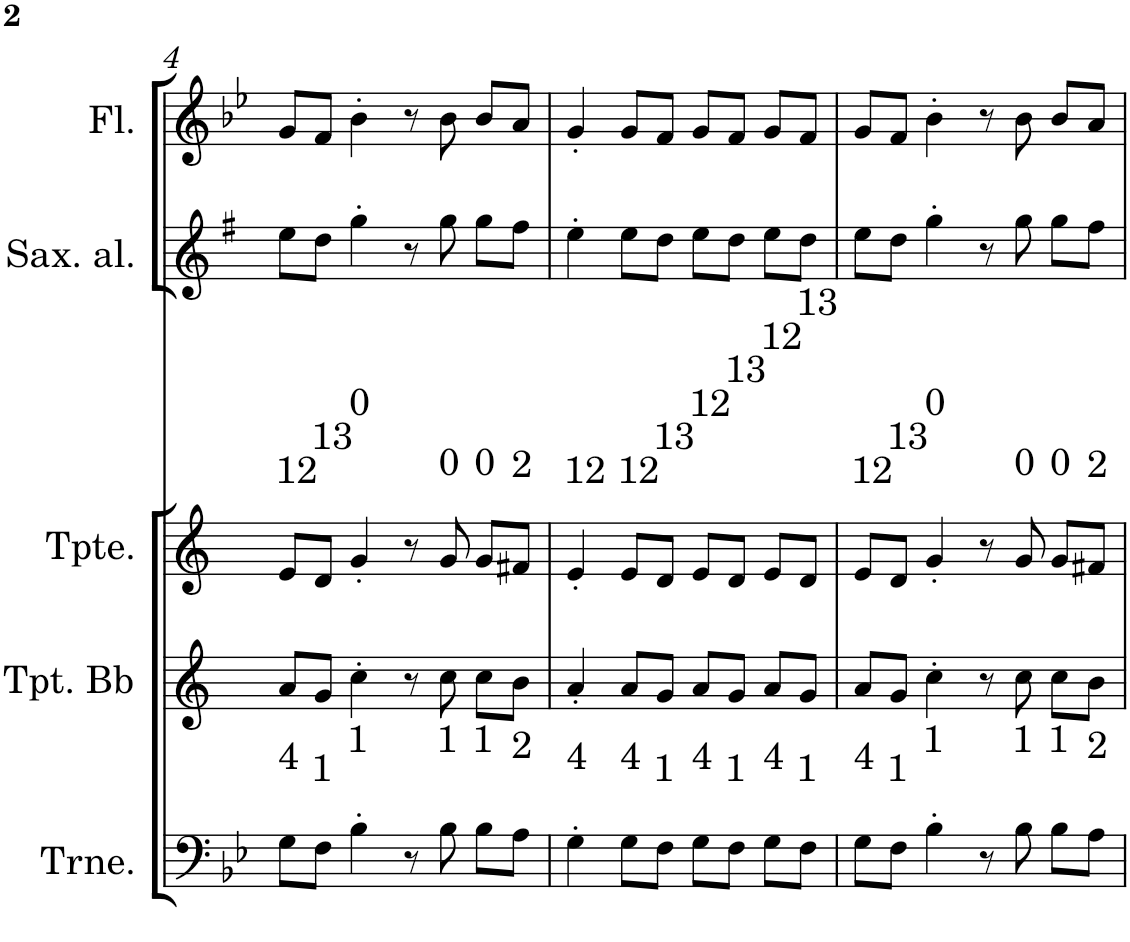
**kern	**kern	**kern	**kern	**kern
*part5	*part4	*part3	*part2	*part1
*staff5	*staff4	*staff3	*staff2	*staff1
*I"C ClavF	*I"Bb	*I"Bb - Pirata	*I"Eb	*I"C ClavG
!!LO:PB:g=z
*clefF4	*clefG2	*clefG2	*clefG2	*clefG2
*	*Trd2c3	*Trd1c2	*Trd5c9	*
*k[b-e-]	*k[]	*k[]	*k[f#]	*k[b-e-]
*B-:	*	*	*G:	*B-:
*M4/4	*M4/4	*M4/4	*M4/4	*M4/4
=4	=4	=4	=4	=4
!	!	!LO:TX:a:t=12	!	!
!LO:TX:a:t=4	!	!	!	!
8G\L	8a/L	8e/L	8ee\L	8g/L
!	!	!LO:TX:a:t=13	!	!
!LO:TX:a:t=1	!	!	!	!
8F\J	8g/J	8d/J	8dd\J	8f/J
!	!	!LO:TX:a:t=0	!	!
!LO:TX:a:t=1	!	!	!	!
4B-'\	4cc'\	4g'/	4gg'\	4b-'\
8r	8r	8r	8r	8r
!	!	!LO:TX:a:t=0	!	!
!LO:TX:a:t=1	!	!	!	!
8B-\	8cc\	8g/	8gg\	8b-\
!	!	!LO:TX:a:t=0	!	!
!LO:TX:a:t=1	!	!	!	!
8B-\L	8cc\L	8g/L	8gg\L	8b-/L
!	!	!LO:TX:a:t=2	!	!
!LO:TX:a:t=2	!	!	!	!
8A\J	8b\J	8f#X/J	8ff#\J	8a/J
=5	=5	=5	=5	=5
!	!	!LO:TX:a:t=12	!	!
!LO:TX:a:t=4	!	!	!	!
4G'\	4a'/	4e'/	4ee'\	4g'/
!	!	!LO:TX:a:t=12	!	!
!LO:TX:a:t=4	!	!	!	!
8G\L	8a/L	8e/L	8ee\L	8g/L
!	!	!LO:TX:a:t=13	!	!
!LO:TX:a:t=1	!	!	!	!
8F\J	8g/J	8d/J	8dd\J	8f/J
!	!	!LO:TX:a:t=12	!	!
!LO:TX:a:t=4	!	!	!	!
8G\L	8a/L	8e/L	8ee\L	8g/L
!	!	!LO:TX:a:t=13	!	!
!LO:TX:a:t=1	!	!	!	!
8F\J	8g/J	8d/J	8dd\J	8f/J
!	!	!LO:TX:a:t=12	!	!
!LO:TX:a:t=4	!	!	!	!
8G\L	8a/L	8e/L	8ee\L	8g/L
!	!	!LO:TX:a:t=13	!	!
!LO:TX:a:t=1	!	!	!	!
8F\J	8g/J	8d/J	8dd\J	8f/J
=6	=6	=6	=6	=6
!	!	!LO:TX:a:t=12	!	!
!LO:TX:a:t=4	!	!	!	!
8G\L	8a/L	8e/L	8ee\L	8g/L
!	!	!LO:TX:a:t=13	!	!
!LO:TX:a:t=1	!	!	!	!
8F\J	8g/J	8d/J	8dd\J	8f/J
!	!	!LO:TX:a:t=0	!	!
!LO:TX:a:t=1	!	!	!	!
4B-'\	4cc'\	4g'/	4gg'\	4b-'\
8r	8r	8r	8r	8r
!	!	!LO:TX:a:t=0	!	!
!LO:TX:a:t=1	!	!	!	!
8B-\	8cc\	8g/	8gg\	8b-\
!	!	!LO:TX:a:t=0	!	!
!LO:TX:a:t=1	!	!	!	!
8B-\L	8cc\L	8g/L	8gg\L	8b-/L
!	!	!LO:TX:a:t=2	!	!
!LO:TX:a:t=2	!	!	!	!
8A\J	8b\J	8f#X/J	8ff#\J	8a/J
=	=	=	=	=
*-	*-	*-	*-	*-
